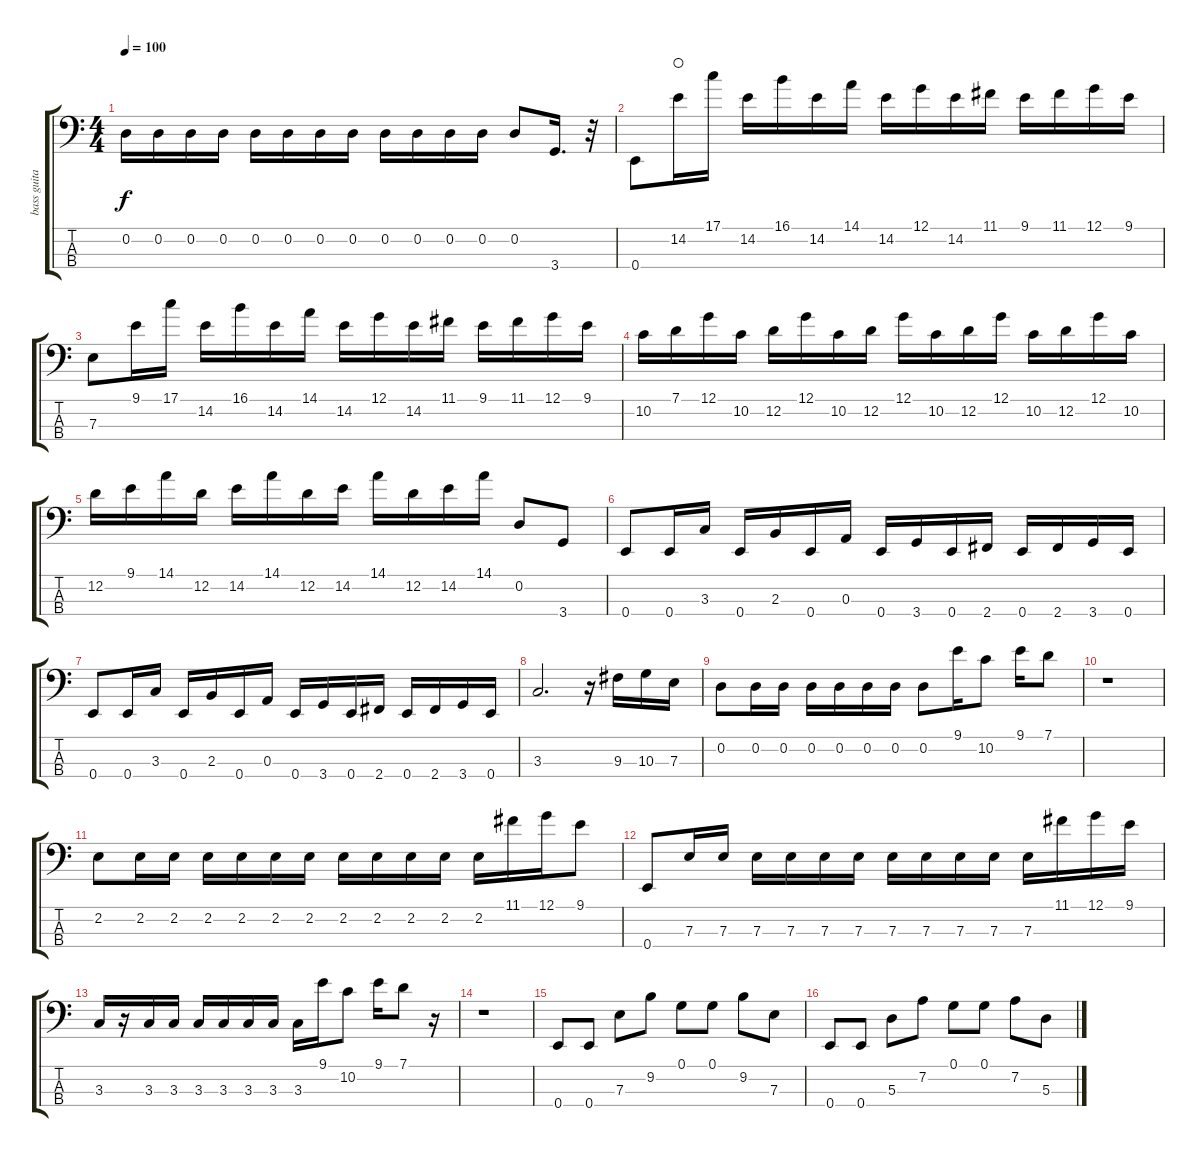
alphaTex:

\track ("bass guitar" "bass guita") {instrument electricbassfinger}
\staff {score tabs}
\tuning (G2 D2 A1 E1) {hide}
\ts (4 4)
\tempo 100
\clef f4
\ks c
0.2.16{dy f} 0.2.16 0.2.16 0.2.16 0.2.16 0.2.16 0.2.16 0.2.16 0.2.16 0.2.16 0.2.16 0.2.16 0.2.8 3.4.16{d} r.32 |
0.4.8 14.2.16{waho} 17.1.16 14.2.16 16.1.16 14.2.16 14.1.16 14.2.16 12.1.16 14.2.16 11.1.16 9.1.16 11.1.16 12.1.16 9.1.16 |
7.3.8 9.1.16 17.1.16 14.2.16 16.1.16 14.2.16 14.1.16 14.2.16 12.1.16 14.2.16 11.1.16 9.1.16 11.1.16 12.1.16 9.1.16 |
10.2.16 7.1.16 12.1.16 10.2.16 12.2.16 12.1.16 10.2.16 12.2.16 12.1.16 10.2.16 12.2.16 12.1.16 10.2.16 12.2.16 12.1.16 10.2.16 |
12.2.16 9.1.16 14.1.16 12.2.16 14.2.16 14.1.16 12.2.16 14.2.16 14.1.16 12.2.16 14.2.16 14.1.16 0.2.8 3.4.8 |
0.4.8 0.4.16 3.3.16 0.4.16 2.3.16 0.4.16 0.3.16 0.4.16 3.4.16 0.4.16 2.4.16 0.4.16 2.4.16 3.4.16 0.4.16 |
0.4.8 0.4.16 3.3.16 0.4.16 2.3.16 0.4.16 0.3.16 0.4.16 3.4.16 0.4.16 2.4.16 0.4.16 2.4.16 3.4.16 0.4.16 |
3.3.2{d} r.16 9.3.16 10.3.16 7.3.16 |
0.2.8 0.2.16 0.2.16 0.2.16 0.2.16 0.2.16 0.2.16 0.2.8 9.1.16 10.2.8 9.1.16 7.1.8 |
r.1 |
2.2.8 2.2.16 2.2.16 2.2.16 2.2.16 2.2.16 2.2.16 2.2.16 2.2.16 2.2.16 2.2.16 2.2.16 11.1.16 12.1.16 9.1.8 |
0.4.8 7.3.16 7.3.16 7.3.16 7.3.16 7.3.16 7.3.16 7.3.16 7.3.16 7.3.16 7.3.16 7.3.16 11.1.16 12.1.16 9.1.16 |
3.3.16 r.16 3.3.16 3.3.16 3.3.16 3.3.16 3.3.16 3.3.16 3.3.16 9.1.16 10.2.8 9.1.16 7.1.8 r.16 |
r.1 |
0.4.8 0.4.8 7.3.8 9.2.8 0.1.8 0.1.8 9.2.8 7.3.8 |
0.4.8 0.4.8 5.3.8 7.2.8 0.1.8 0.1.8 7.2.8 5.3.8
